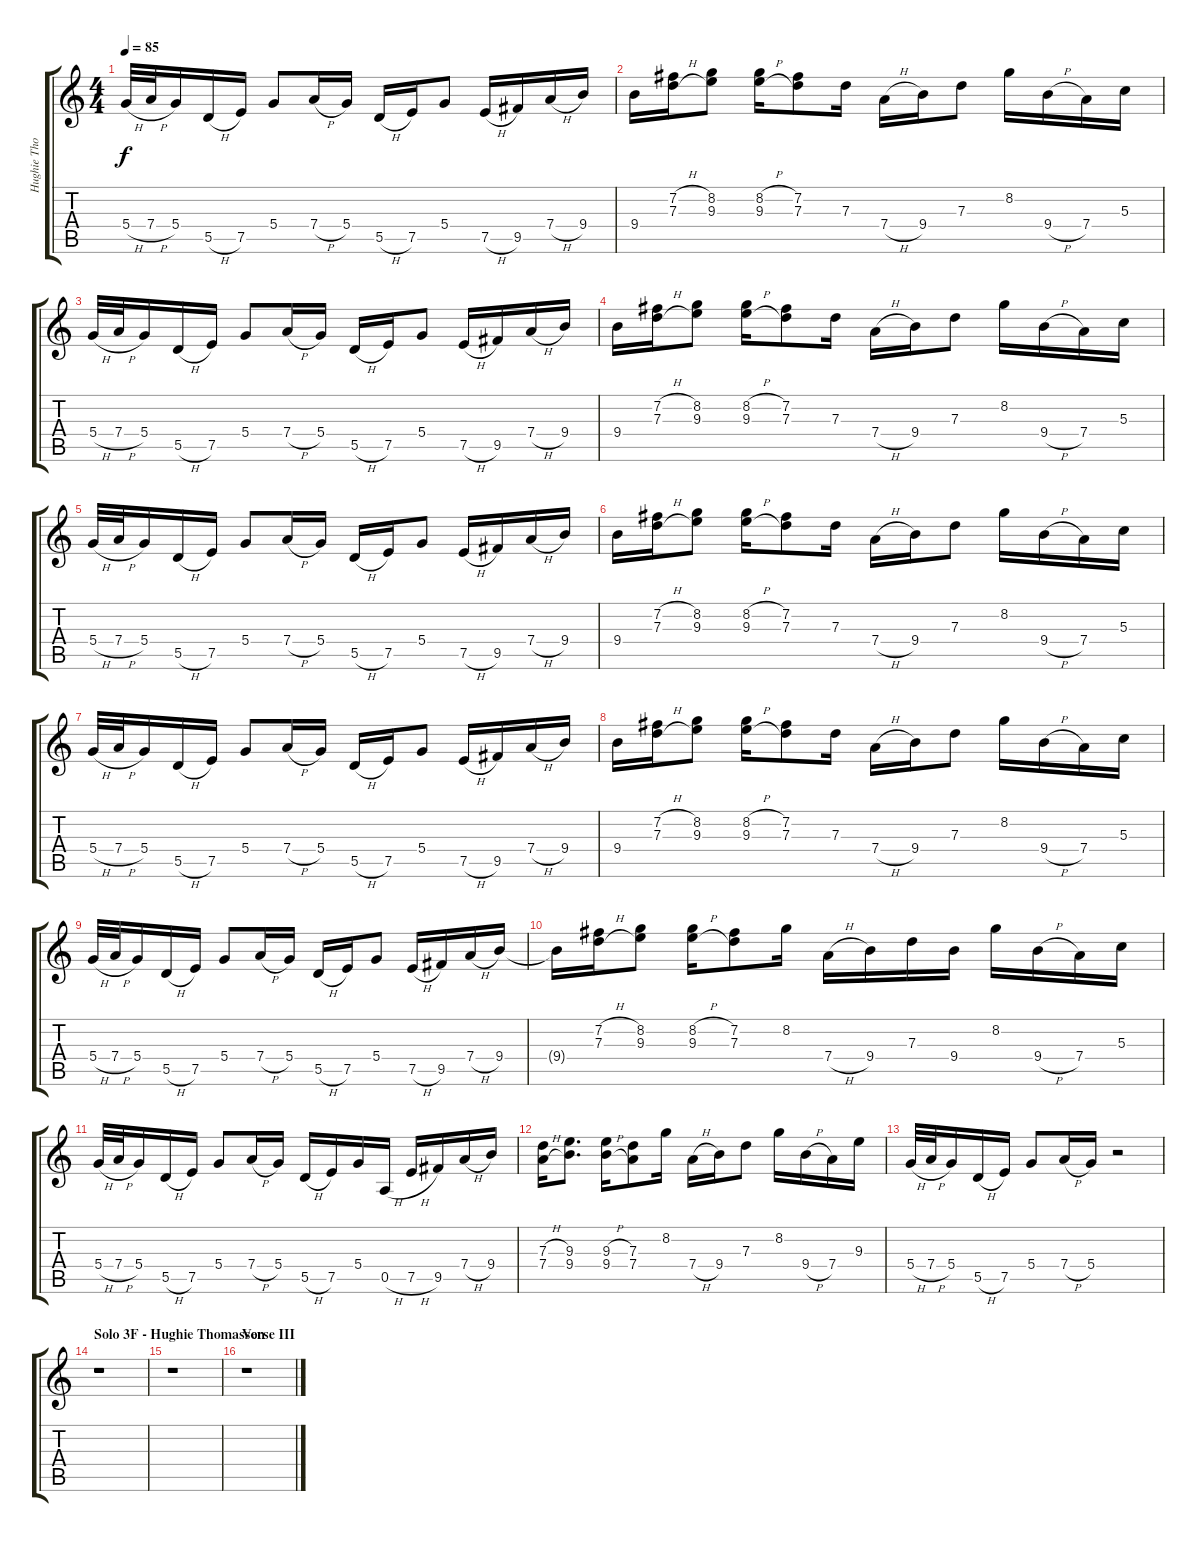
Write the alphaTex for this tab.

\track ("Hughie Thomasson Distorted Rhythm" "Hughie Tho") {instrument overdrivenguitar}
\staff {score tabs}
\tuning (E4 B3 G3 D3 A2 E2) {hide}
\ts (4 4)
\tempo 85
\clef g2
\ks c
5.4{h}.32{dy f} 7.4{h}.32 5.4.16 5.5{h}.16 7.5.16 5.4.8 7.4{h}.16 5.4.16 5.5{h}.16 7.5.16 5.4.8 7.5{h}.16 9.5.16 7.4{h}.16 9.4.16 |
9.4.16 (7.2{h} 7.3{h}).16 (8.2 9.3).8 (8.2{h} 9.3{h}).16 (7.2 7.3).8 7.3.16 7.4{h}.16 9.4.16 7.3.8 8.2.16 9.4{h}.16 7.4.16 5.3.16 |
5.4{h}.32 7.4{h}.32 5.4.16 5.5{h}.16 7.5.16 5.4.8 7.4{h}.16 5.4.16 5.5{h}.16 7.5.16 5.4.8 7.5{h}.16 9.5.16 7.4{h}.16 9.4.16 |
9.4.16 (7.2{h} 7.3{h}).16 (8.2 9.3).8 (8.2{h} 9.3{h}).16 (7.2 7.3).8 7.3.16 7.4{h}.16 9.4.16 7.3.8 8.2.16 9.4{h}.16 7.4.16 5.3.16 |
5.4{h}.32 7.4{h}.32 5.4.16 5.5{h}.16 7.5.16 5.4.8 7.4{h}.16 5.4.16 5.5{h}.16 7.5.16 5.4.8 7.5{h}.16 9.5.16 7.4{h}.16 9.4.16 |
9.4.16 (7.2{h} 7.3{h}).16 (8.2 9.3).8 (8.2{h} 9.3{h}).16 (7.2 7.3).8 7.3.16 7.4{h}.16 9.4.16 7.3.8 8.2.16 9.4{h}.16 7.4.16 5.3.16 |
5.4{h}.32 7.4{h}.32 5.4.16 5.5{h}.16 7.5.16 5.4.8 7.4{h}.16 5.4.16 5.5{h}.16 7.5.16 5.4.8 7.5{h}.16 9.5.16 7.4{h}.16 9.4.16 |
9.4.16 (7.2{h} 7.3{h}).16 (8.2 9.3).8 (8.2{h} 9.3{h}).16 (7.2 7.3).8 7.3.16 7.4{h}.16 9.4.16 7.3.8 8.2.16 9.4{h}.16 7.4.16 5.3.16 |
5.4{h}.32 7.4{h}.32 5.4.16 5.5{h}.16 7.5.16 5.4.8 7.4{h}.16 5.4.16 5.5{h}.16 7.5.16 5.4.8 7.5{h}.16 9.5.16 7.4{h}.16 9.4.16 |
9.4{t}.16 (7.2{h} 7.3{h}).16 (8.2 9.3).8 (8.2{h} 9.3{h}).16 (7.2 7.3).8 8.2.16 7.4{h}.16 9.4.16 7.3.16 9.4.16 8.2.16 9.4{h}.16 7.4.16 5.3.16 |
5.4{h}.32 7.4{h}.32 5.4.16 5.5{h}.16 7.5.16 5.4.8 7.4{h}.16 5.4.16 5.5{h}.16 7.5.16 5.4.16 0.5{h}.16 7.5{h}.16 9.5.16 7.4{h}.16 9.4.16 |
(7.3{h} 7.4{h}).16 (9.3 9.4).8{d} (9.3{h} 9.4{h}).16 (7.3 7.4).8 8.2.16 7.4{h}.16 9.4.16 7.3.8 8.2.16 9.4{h}.16 7.4.16 9.3.16 |
5.4{h}.32 7.4{h}.32 5.4.16 5.5{h}.16 7.5.16 5.4.8 7.4{h}.16 5.4.16 r.2 |
\section ("" "Solo 3F - Hughie Thomasson")
r.1 |
r.1 |
\section ("" "Verse III")
r.1
